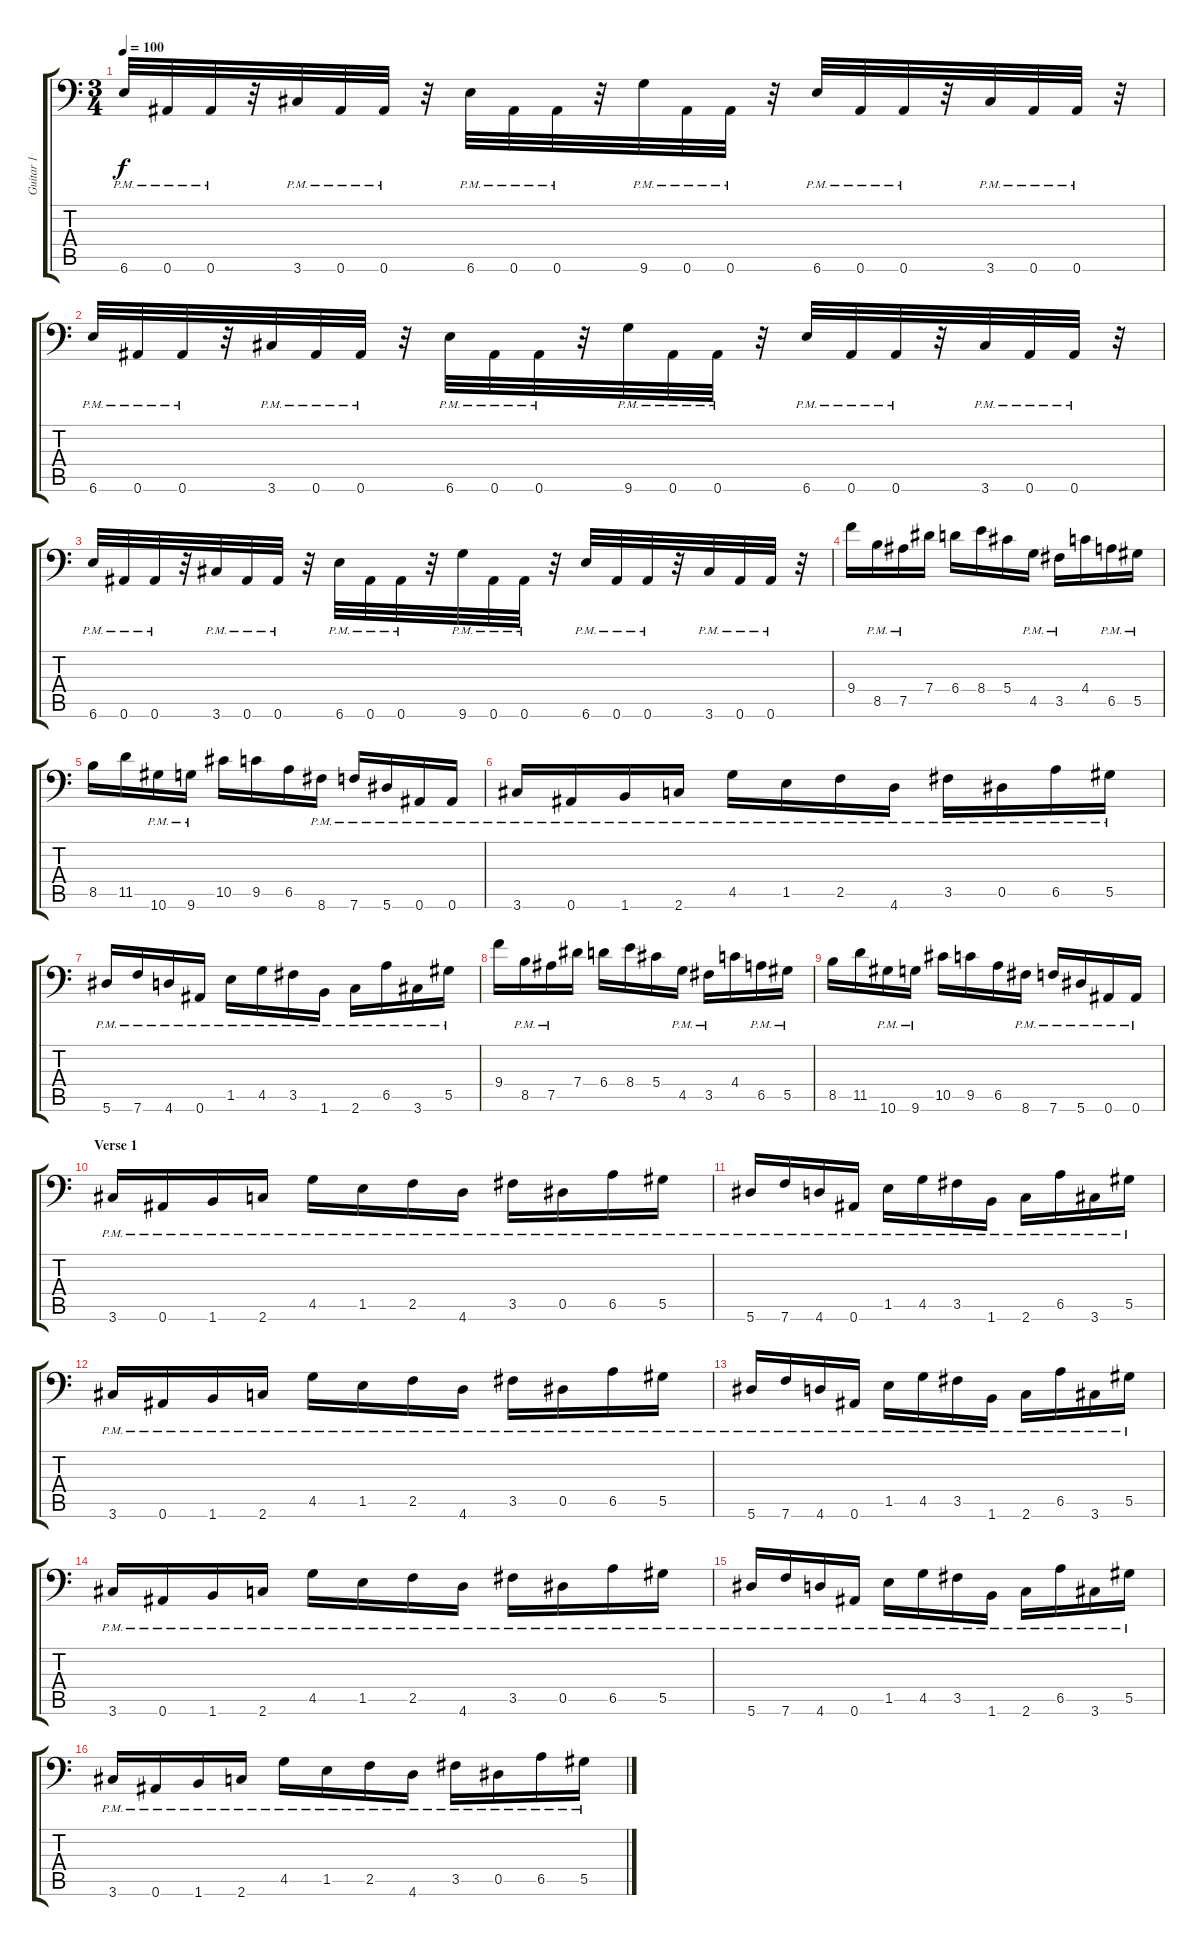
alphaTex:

\track ("Guitar 1" "Guitar 1") {instrument distortionguitar}
\staff {score tabs}
\tuning (Bb3 F3 Db3 Ab2 Eb2 Bb1) {hide}
\ts (3 4)
\tempo 100
\clef f4
\ks c
6.6{pm}.32{dy f} 0.6{pm}.32 0.6{pm}.32 r.32 3.6{pm}.32 0.6{pm}.32 0.6{pm}.32 r.32 6.6{pm}.32 0.6{pm}.32 0.6{pm}.32 r.32 9.6{pm}.32 0.6{pm}.32 0.6{pm}.32 r.32 6.6{pm}.32 0.6{pm}.32 0.6{pm}.32 r.32 3.6{pm}.32 0.6{pm}.32 0.6{pm}.32 r.32 |
6.6{pm}.32 0.6{pm}.32 0.6{pm}.32 r.32 3.6{pm}.32 0.6{pm}.32 0.6{pm}.32 r.32 6.6{pm}.32 0.6{pm}.32 0.6{pm}.32 r.32 9.6{pm}.32 0.6{pm}.32 0.6{pm}.32 r.32 6.6{pm}.32 0.6{pm}.32 0.6{pm}.32 r.32 3.6{pm}.32 0.6{pm}.32 0.6{pm}.32 r.32 |
6.6{pm}.32 0.6{pm}.32 0.6{pm}.32 r.32 3.6{pm}.32 0.6{pm}.32 0.6{pm}.32 r.32 6.6{pm}.32 0.6{pm}.32 0.6{pm}.32 r.32 9.6{pm}.32 0.6{pm}.32 0.6{pm}.32 r.32 6.6{pm}.32 0.6{pm}.32 0.6{pm}.32 r.32 3.6{pm}.32 0.6{pm}.32 0.6{pm}.32 r.32 |
9.4.16 8.5{pm}.16 7.5{pm}.16 7.4.16 6.4.16 8.4.16 5.4.16 4.5{pm}.16 3.5{pm}.16 4.4.16 6.5{pm}.16 5.5{pm}.16 |
8.5.16 11.5.16 10.6{pm}.16 9.6{pm}.16 10.5.16 9.5.16 6.5.16 8.6{pm}.16 7.6{pm}.16 5.6{pm}.16 0.6{pm}.16 0.6{pm}.16 |
3.6{pm}.16 0.6{pm}.16 1.6{pm}.16 2.6{pm}.16 4.5{pm}.16 1.5{pm}.16 2.5{pm}.16 4.6{pm}.16 3.5{pm}.16 0.5{pm}.16 6.5{pm}.16 5.5{pm}.16 |
5.6{pm}.16 7.6{pm}.16 4.6{pm}.16 0.6{pm}.16 1.5{pm}.16 4.5{pm}.16 3.5{pm}.16 1.6{pm}.16 2.6{pm}.16 6.5{pm}.16 3.6{pm}.16 5.5{pm}.16 |
9.4.16 8.5{pm}.16 7.5{pm}.16 7.4.16 6.4.16 8.4.16 5.4.16 4.5{pm}.16 3.5{pm}.16 4.4.16 6.5{pm}.16 5.5{pm}.16 |
8.5.16 11.5.16 10.6{pm}.16 9.6{pm}.16 10.5.16 9.5.16 6.5.16 8.6{pm}.16 7.6{pm}.16 5.6{pm}.16 0.6{pm}.16 0.6{pm}.16 |
\section ("" "Verse 1")
3.6{pm}.16 0.6{pm}.16 1.6{pm}.16 2.6{pm}.16 4.5{pm}.16 1.5{pm}.16 2.5{pm}.16 4.6{pm}.16 3.5{pm}.16 0.5{pm}.16 6.5{pm}.16 5.5{pm}.16 |
5.6{pm}.16 7.6{pm}.16 4.6{pm}.16 0.6{pm}.16 1.5{pm}.16 4.5{pm}.16 3.5{pm}.16 1.6{pm}.16 2.6{pm}.16 6.5{pm}.16 3.6{pm}.16 5.5{pm}.16 |
3.6{pm}.16 0.6{pm}.16 1.6{pm}.16 2.6{pm}.16 4.5{pm}.16 1.5{pm}.16 2.5{pm}.16 4.6{pm}.16 3.5{pm}.16 0.5{pm}.16 6.5{pm}.16 5.5{pm}.16 |
5.6{pm}.16 7.6{pm}.16 4.6{pm}.16 0.6{pm}.16 1.5{pm}.16 4.5{pm}.16 3.5{pm}.16 1.6{pm}.16 2.6{pm}.16 6.5{pm}.16 3.6{pm}.16 5.5{pm}.16 |
3.6{pm}.16 0.6{pm}.16 1.6{pm}.16 2.6{pm}.16 4.5{pm}.16 1.5{pm}.16 2.5{pm}.16 4.6{pm}.16 3.5{pm}.16 0.5{pm}.16 6.5{pm}.16 5.5{pm}.16 |
5.6{pm}.16 7.6{pm}.16 4.6{pm}.16 0.6{pm}.16 1.5{pm}.16 4.5{pm}.16 3.5{pm}.16 1.6{pm}.16 2.6{pm}.16 6.5{pm}.16 3.6{pm}.16 5.5{pm}.16 |
3.6{pm}.16 0.6{pm}.16 1.6{pm}.16 2.6{pm}.16 4.5{pm}.16 1.5{pm}.16 2.5{pm}.16 4.6{pm}.16 3.5{pm}.16 0.5{pm}.16 6.5{pm}.16 5.5{pm}.16
